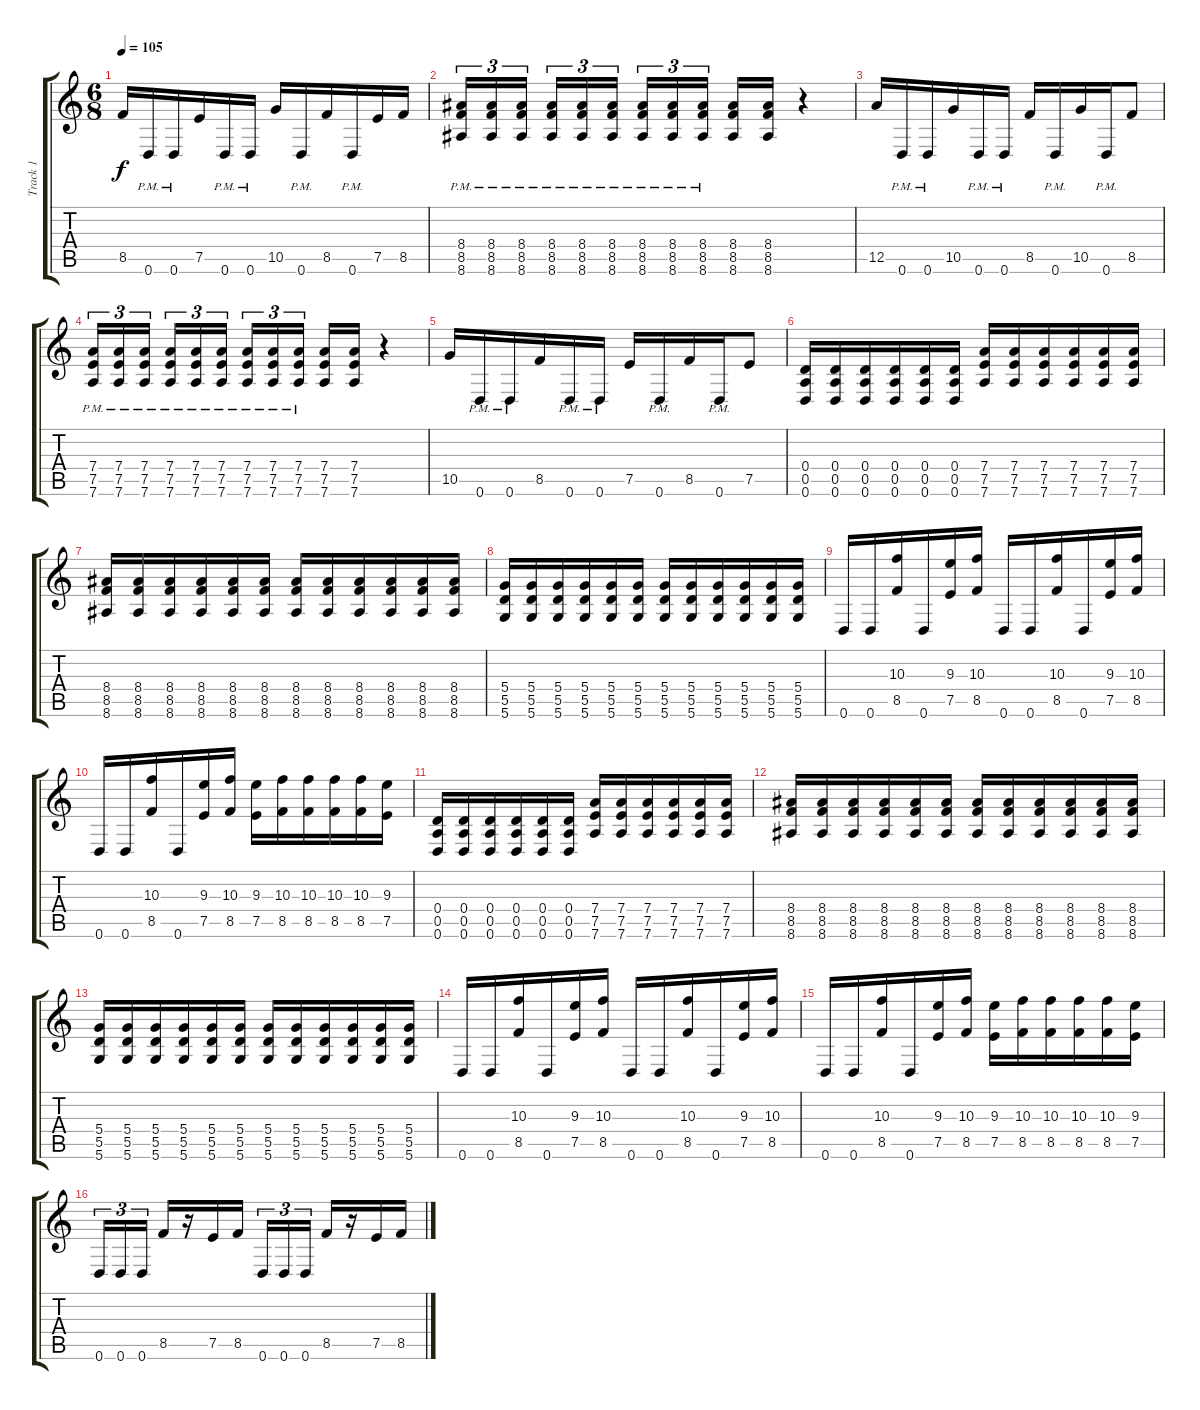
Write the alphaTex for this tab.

\track ("Track 1" "Track 1") {instrument distortionguitar}
\staff {score tabs}
\tuning (E4 B3 G3 D3 A2 D2) {hide}
\ts (6 8)
\tempo 105
\clef g2
\ks c
8.5.16{dy f} 0.6{pm}.16 0.6{pm}.16 7.5.16 0.6{pm}.16 0.6{pm}.16 10.5.16 0.6{pm}.16 8.5.16 0.6{pm}.16 7.5.16 8.5.16 |
(8.4{pm} 8.5{pm} 8.6{pm}).16{tu (3 2)} (8.4{pm} 8.5{pm} 8.6{pm}).16{tu (3 2)} (8.4{pm} 8.5{pm} 8.6{pm}).16{tu (3 2) beam splitsecondary} (8.4{pm} 8.5{pm} 8.6{pm}).16{tu (3 2)} (8.4{pm} 8.5{pm} 8.6{pm}).16{tu (3 2)} (8.4{pm} 8.5{pm} 8.6{pm}).16{tu (3 2) beam splitsecondary} (8.4{pm} 8.5{pm} 8.6{pm}).16{tu (3 2)} (8.4{pm} 8.5{pm} 8.6{pm}).16{tu (3 2)} (8.4{pm} 8.5{pm} 8.6{pm}).16{tu (3 2)} (8.4 8.5 8.6).16 (8.4 8.5 8.6).16 r.4 |
12.5.16 0.6{pm}.16 0.6{pm}.16 10.5.16 0.6{pm}.16 0.6{pm}.16 8.5.16 0.6{pm}.16 10.5.16 0.6{pm}.16 8.5.8 |
(7.4{pm} 7.5{pm} 7.6{pm}).16{tu (3 2)} (7.4{pm} 7.5{pm} 7.6{pm}).16{tu (3 2)} (7.4{pm} 7.5{pm} 7.6{pm}).16{tu (3 2) beam splitsecondary} (7.4{pm} 7.5{pm} 7.6{pm}).16{tu (3 2)} (7.4{pm} 7.5{pm} 7.6{pm}).16{tu (3 2)} (7.4{pm} 7.5{pm} 7.6{pm}).16{tu (3 2) beam splitsecondary} (7.4{pm} 7.5{pm} 7.6{pm}).16{tu (3 2)} (7.4{pm} 7.5{pm} 7.6{pm}).16{tu (3 2)} (7.4{pm} 7.5{pm} 7.6{pm}).16{tu (3 2)} (7.4 7.5 7.6).16 (7.4 7.5 7.6).16 r.4 |
10.5.16 0.6{pm}.16 0.6{pm}.16 8.5.16 0.6{pm}.16 0.6{pm}.16 7.5.16 0.6{pm}.16 8.5.16 0.6{pm}.16 7.5.8 |
(0.4 0.5 0.6).16 (0.4 0.5 0.6).16 (0.4 0.5 0.6).16 (0.4 0.5 0.6).16 (0.4 0.5 0.6).16 (0.4 0.5 0.6).16 (7.4 7.5 7.6).16 (7.4 7.5 7.6).16 (7.4 7.5 7.6).16 (7.4 7.5 7.6).16 (7.4 7.5 7.6).16 (7.4 7.5 7.6).16 |
(8.4 8.5 8.6).16 (8.4 8.5 8.6).16 (8.4 8.5 8.6).16 (8.4 8.5 8.6).16 (8.4 8.5 8.6).16 (8.4 8.5 8.6).16 (8.4 8.5 8.6).16 (8.4 8.5 8.6).16 (8.4 8.5 8.6).16 (8.4 8.5 8.6).16 (8.4 8.5 8.6).16 (8.4 8.5 8.6).16 |
(5.4 5.5 5.6).16 (5.4 5.5 5.6).16 (5.4 5.5 5.6).16 (5.4 5.5 5.6).16 (5.4 5.5 5.6).16 (5.4 5.5 5.6).16 (5.4 5.5 5.6).16 (5.4 5.5 5.6).16 (5.4 5.5 5.6).16 (5.4 5.5 5.6).16 (5.4 5.5 5.6).16 (5.4 5.5 5.6).16 |
0.6.16 0.6.16 (10.3 8.5).16 0.6.16 (9.3 7.5).16 (10.3 8.5).16 0.6.16 0.6.16 (10.3 8.5).16 0.6.16 (9.3 7.5).16 (10.3 8.5).16 |
0.6.16 0.6.16 (10.3 8.5).16 0.6.16 (9.3 7.5).16 (10.3 8.5).16 (9.3 7.5).16 (10.3 8.5).16 (10.3 8.5).16 (10.3 8.5).16 (10.3 8.5).16 (9.3 7.5).16 |
(0.4 0.5 0.6).16 (0.4 0.5 0.6).16 (0.4 0.5 0.6).16 (0.4 0.5 0.6).16 (0.4 0.5 0.6).16 (0.4 0.5 0.6).16 (7.4 7.5 7.6).16 (7.4 7.5 7.6).16 (7.4 7.5 7.6).16 (7.4 7.5 7.6).16 (7.4 7.5 7.6).16 (7.4 7.5 7.6).16 |
(8.4 8.5 8.6).16 (8.4 8.5 8.6).16 (8.4 8.5 8.6).16 (8.4 8.5 8.6).16 (8.4 8.5 8.6).16 (8.4 8.5 8.6).16 (8.4 8.5 8.6).16 (8.4 8.5 8.6).16 (8.4 8.5 8.6).16 (8.4 8.5 8.6).16 (8.4 8.5 8.6).16 (8.4 8.5 8.6).16 |
(5.4 5.5 5.6).16 (5.4 5.5 5.6).16 (5.4 5.5 5.6).16 (5.4 5.5 5.6).16 (5.4 5.5 5.6).16 (5.4 5.5 5.6).16 (5.4 5.5 5.6).16 (5.4 5.5 5.6).16 (5.4 5.5 5.6).16 (5.4 5.5 5.6).16 (5.4 5.5 5.6).16 (5.4 5.5 5.6).16 |
0.6.16 0.6.16 (10.3 8.5).16 0.6.16 (9.3 7.5).16 (10.3 8.5).16 0.6.16 0.6.16 (10.3 8.5).16 0.6.16 (9.3 7.5).16 (10.3 8.5).16 |
0.6.16 0.6.16 (10.3 8.5).16 0.6.16 (9.3 7.5).16 (10.3 8.5).16 (9.3 7.5).16 (10.3 8.5).16 (10.3 8.5).16 (10.3 8.5).16 (10.3 8.5).16 (9.3 7.5).16 |
0.6.16{tu (3 2)} 0.6.16{tu (3 2)} 0.6.16{tu (3 2) beam splitsecondary} 8.5.16 r.16 7.5.16 8.5.16 0.6.16{tu (3 2)} 0.6.16{tu (3 2)} 0.6.16{tu (3 2) beam splitsecondary} 8.5.16 r.16 7.5.16 8.5.16
